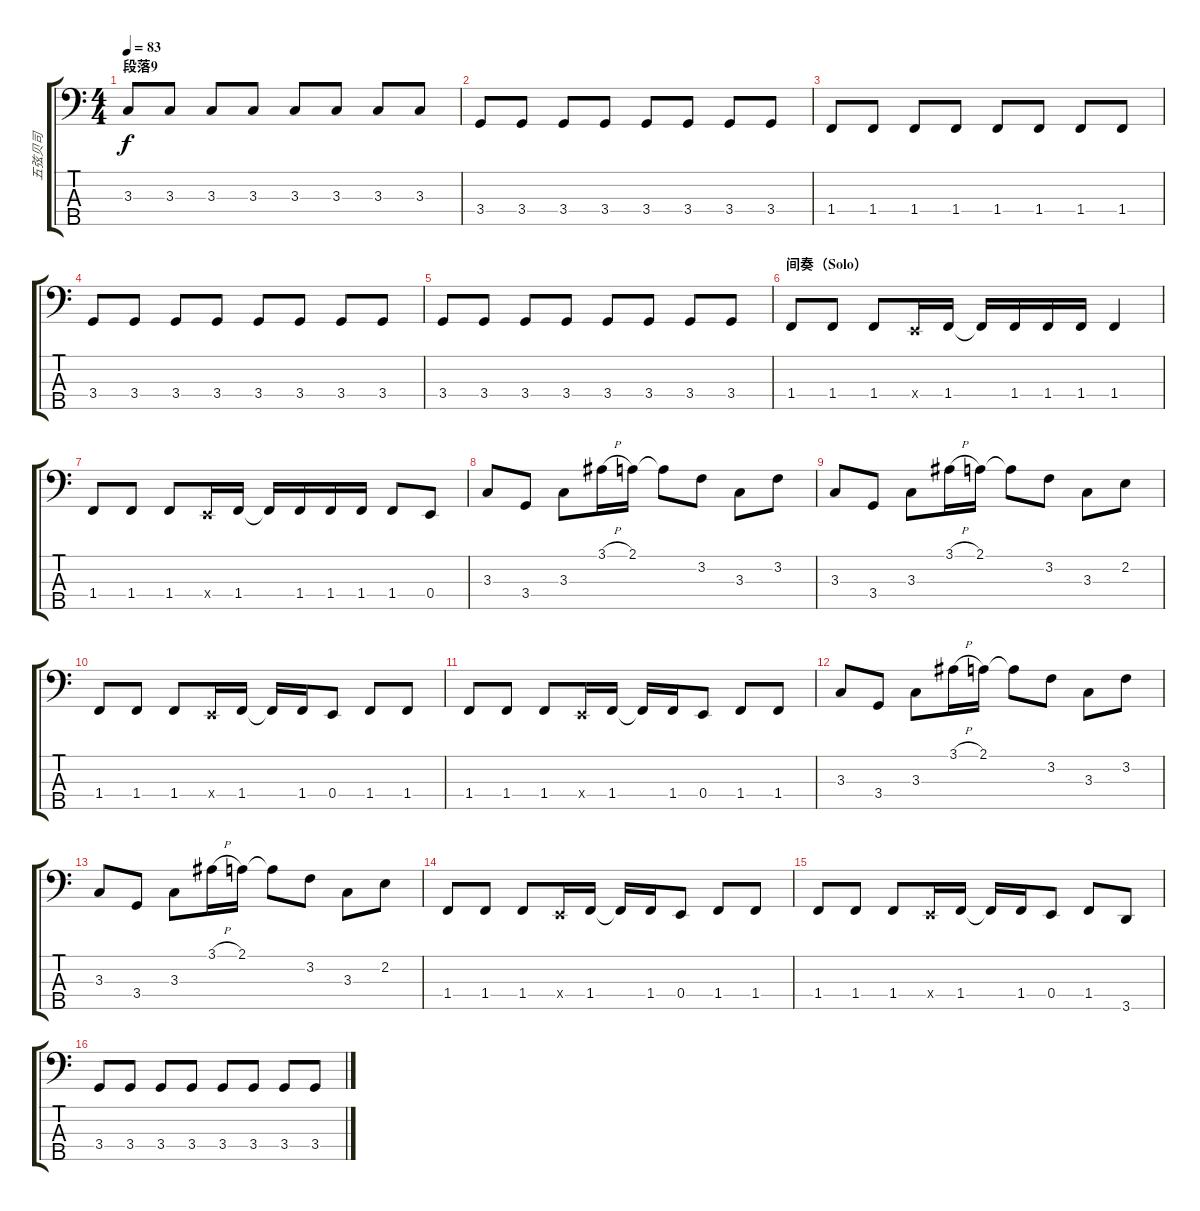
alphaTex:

\track ("五弦贝司" "五弦贝司") {instrument electricbassfinger}
\staff {score tabs}
\tuning (G2 D2 A1 E1 B0) {hide}
\ts (4 4)
\section ("" "段落9")
\tempo 83
\clef f4
\ks c
3.3.8{dy f} 3.3.8 3.3.8 3.3.8 3.3.8 3.3.8 3.3.8 3.3.8 |
3.4.8 3.4.8 3.4.8 3.4.8 3.4.8 3.4.8 3.4.8 3.4.8 |
1.4.8 1.4.8 1.4.8 1.4.8 1.4.8 1.4.8 1.4.8 1.4.8 |
3.4.8 3.4.8 3.4.8 3.4.8 3.4.8 3.4.8 3.4.8 3.4.8 |
3.4.8 3.4.8 3.4.8 3.4.8 3.4.8 3.4.8 3.4.8 3.4.8 |
\section ("" "间奏（Solo）")
1.4.8 1.4.8 1.4.8 0.4{x}.16 1.4.16 1.4{t}.16 1.4.16 1.4.16 1.4.16 1.4.4 |
1.4.8 1.4.8 1.4.8 0.4{x}.16 1.4.16 1.4{t}.16 1.4.16 1.4.16 1.4.16 1.4.8 0.4.8 |
3.3.8 3.4.8 3.3.8 3.1{h}.16 2.1.16 2.1{t}.8 3.2.8 3.3.8 3.2.8 |
3.3.8 3.4.8 3.3.8 3.1{h}.16 2.1.16 2.1{t}.8 3.2.8 3.3.8 2.2.8 |
1.4.8 1.4.8 1.4.8 0.4{x}.16 1.4.16 1.4{t}.16 1.4.16 0.4.8 1.4.8 1.4.8 |
1.4.8 1.4.8 1.4.8 0.4{x}.16 1.4.16 1.4{t}.16 1.4.16 0.4.8 1.4.8 1.4.8 |
3.3.8 3.4.8 3.3.8 3.1{h}.16 2.1.16 2.1{t}.8 3.2.8 3.3.8 3.2.8 |
3.3.8 3.4.8 3.3.8 3.1{h}.16 2.1.16 2.1{t}.8 3.2.8 3.3.8 2.2.8 |
1.4.8 1.4.8 1.4.8 0.4{x}.16 1.4.16 1.4{t}.16 1.4.16 0.4.8 1.4.8 1.4.8 |
1.4.8 1.4.8 1.4.8 0.4{x}.16 1.4.16 1.4{t}.16 1.4.16 0.4.8 1.4.8 3.5.8 |
3.4.8 3.4.8 3.4.8 3.4.8 3.4.8 3.4.8 3.4.8 3.4.8
